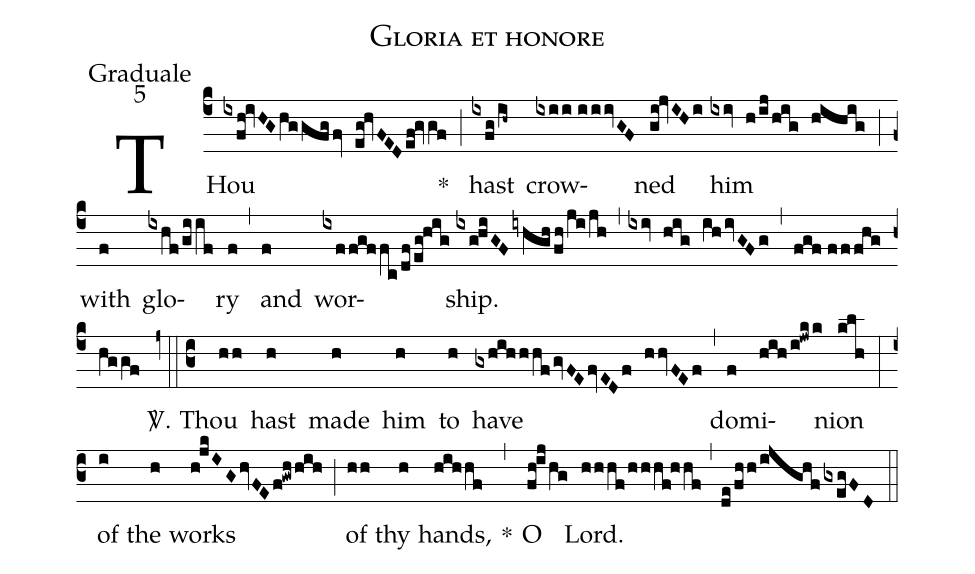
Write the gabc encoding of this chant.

name:Gloria et honore;
office-part:Graduale;
mode:5;
%%
(c4) THou(ixfh!ivHGhggfg/fv eg!hvFEDef!gvgf) *(;) hast(ixfg/ih~) crow(ixii//iiivGF)ned(gi!jvIHi) him(ixiv h/ij/hig hihig) (;) with(f) glo(ixhf/giif)ry(f) (,) and(f) wor(ix!ffgffc/df/eg!hig)ship.(ixg!hiGFiyhgh/fh/ji/jh) (,) (ixiv hig ih/ivGFg) (,) (fgf//fffhg/hggf) <sp>V/</sp>.(z0::c3) Thou(hh) hast(h) made(h) him(h) to(h) have(gxhihhhf/gvFE/fvEDf hhvFEf) (,) do(f)mi(hih/i!jwkk)nion(klh) (:) of(i) the(h) works(h!jkIGhvFEf!gwhhih) (;) of(hh) thy(h) hands,(hihhf) *(,) O(fh!ij/hg) Lord.(hhhf/hhhf!hhf) (,) (de/fhh/ijghf/gxegFD) (::)
